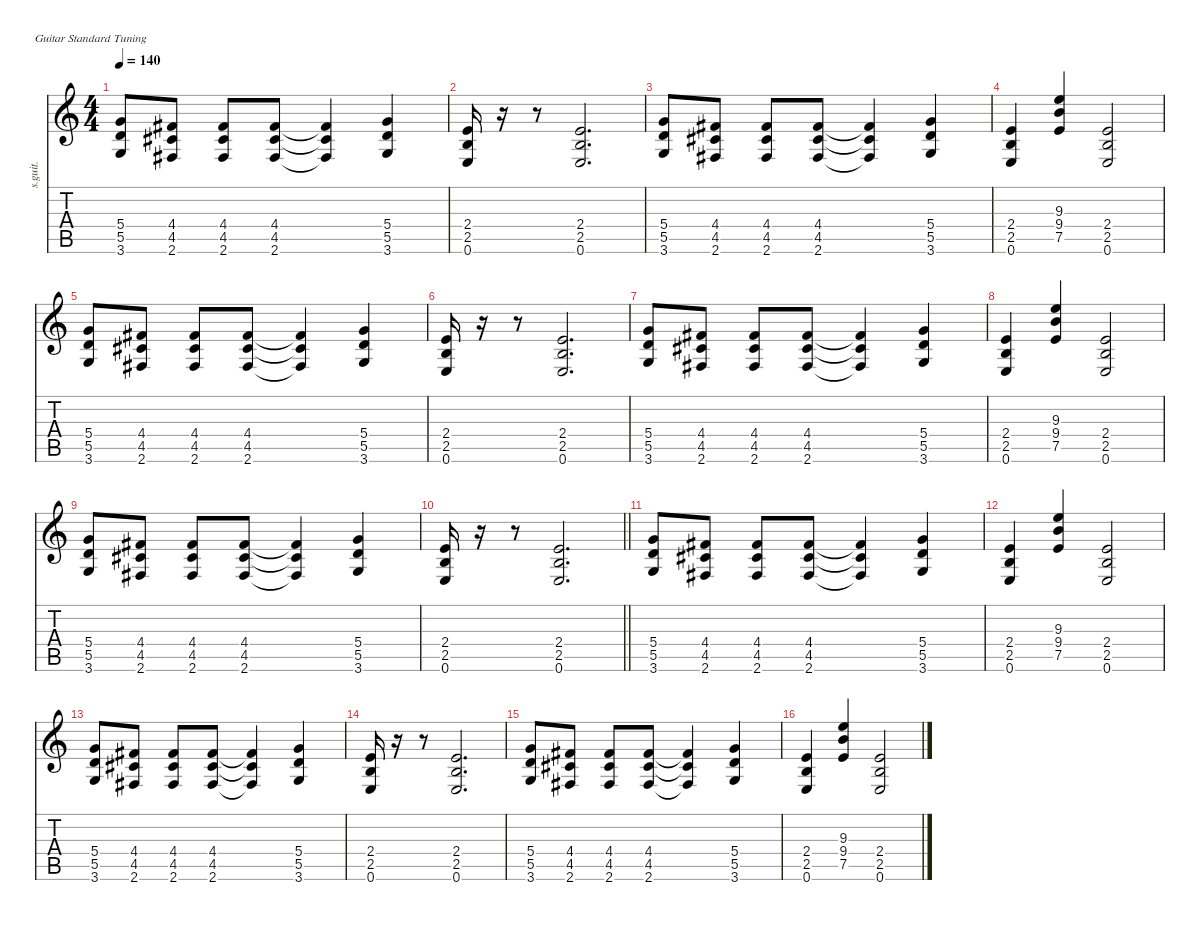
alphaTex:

\defaultSystemsLayout 4
\hideDynamics
\bracketExtendMode nobrackets
\otherSystemsTrackNameOrientation horizontal
\track ("gtr. III" "s.guit.") {defaultSystemsLayout 8 instrument acousticguitarsteel}
\staff {score tabs}
\tuning (E4 B3 G3 D3 A2 E2)
\ts (4 4)
\tempo 140
\clef g2
\ks c
(5.4 5.5 3.6).8{dy f beam Up} (4.4{acc #} 4.5{acc #} 2.6{acc #}).8{beam Up} (4.4{acc #} 4.5{acc #} 2.6{acc #}).8{beam Up} (4.4{acc #} 4.5{acc #} 2.6{acc #}).8{beam Up} (4.4{t acc #} 4.5{t acc #} 2.6{t acc #}).4{beam Up} (5.4 5.5 3.6).4{beam Up} |
(2.4 2.5 0.6).16{beam Up} r.16{beam Up} r.8{beam Up} (2.4 2.5 0.6).2{d beam Up} |
(5.4 5.5 3.6).8{beam Up} (4.4{acc #} 4.5{acc #} 2.6{acc #}).8{beam Up} (4.4{acc #} 4.5{acc #} 2.6{acc #}).8{beam Up} (4.4{acc #} 4.5{acc #} 2.6{acc #}).8{beam Up} (4.4{t acc #} 4.5{t acc #} 2.6{t acc #}).4{beam Up} (5.4 5.5 3.6).4{beam Up} |
(2.4 2.5 0.6).4{beam Up} (9.3 9.4 7.5).4{beam Up} (2.4 2.5 0.6).2{beam Up} |
(5.4 5.5 3.6).8{beam Up} (4.4{acc #} 4.5{acc #} 2.6{acc #}).8{beam Up} (4.4{acc #} 4.5{acc #} 2.6{acc #}).8{beam Up} (4.4{acc #} 4.5{acc #} 2.6{acc #}).8{beam Up} (4.4{t acc #} 4.5{t acc #} 2.6{t acc #}).4{beam Up} (5.4 5.5 3.6).4{beam Up} |
(2.4 2.5 0.6).16{beam Up} r.16{beam Up} r.8{beam Up} (2.4 2.5 0.6).2{d beam Up} |
(5.4 5.5 3.6).8{beam Up} (4.4{acc #} 4.5{acc #} 2.6{acc #}).8{beam Up} (4.4{acc #} 4.5{acc #} 2.6{acc #}).8{beam Up} (4.4{acc #} 4.5{acc #} 2.6{acc #}).8{beam Up} (4.4{t acc #} 4.5{t acc #} 2.6{t acc #}).4{beam Up} (5.4 5.5 3.6).4{beam Up} |
(2.4 2.5 0.6).4{beam Up} (9.3 9.4 7.5).4{beam Up} (2.4 2.5 0.6).2{beam Up} |
(5.4 5.5 3.6).8{beam Up} (4.4{acc #} 4.5{acc #} 2.6{acc #}).8{beam Up} (4.4{acc #} 4.5{acc #} 2.6{acc #}).8{beam Up} (4.4{acc #} 4.5{acc #} 2.6{acc #}).8{beam Up} (4.4{t acc #} 4.5{t acc #} 2.6{t acc #}).4{beam Up} (5.4 5.5 3.6).4{beam Up} |
\barLineRight lightlight
(2.4 2.5 0.6).16{beam Up} r.16{beam Up} r.8{beam Up} (2.4 2.5 0.6).2{d beam Up} |
(5.4 5.5 3.6).8{beam Up} (4.4{acc #} 4.5{acc #} 2.6{acc #}).8{beam Up} (4.4{acc #} 4.5{acc #} 2.6{acc #}).8{beam Up} (4.4{acc #} 4.5{acc #} 2.6{acc #}).8{beam Up} (4.4{t acc #} 4.5{t acc #} 2.6{t acc #}).4{beam Up} (5.4 5.5 3.6).4{beam Up} |
(2.4 2.5 0.6).4{beam Up} (9.3 9.4 7.5).4{beam Up} (2.4 2.5 0.6).2{beam Up} |
(5.4 5.5 3.6).8{beam Up} (4.4{acc #} 4.5{acc #} 2.6{acc #}).8{beam Up} (4.4{acc #} 4.5{acc #} 2.6{acc #}).8{beam Up} (4.4{acc #} 4.5{acc #} 2.6{acc #}).8{beam Up} (4.4{t acc #} 4.5{t acc #} 2.6{t acc #}).4{beam Up} (5.4 5.5 3.6).4{beam Up} |
(2.4 2.5 0.6).16{beam Up} r.16{beam Up} r.8{beam Up} (2.4 2.5 0.6).2{d beam Up} |
(5.4 5.5 3.6).8{beam Up} (4.4{acc #} 4.5{acc #} 2.6{acc #}).8{beam Up} (4.4{acc #} 4.5{acc #} 2.6{acc #}).8{beam Up} (4.4{acc #} 4.5{acc #} 2.6{acc #}).8{beam Up} (4.4{t acc #} 4.5{t acc #} 2.6{t acc #}).4{beam Up} (5.4 5.5 3.6).4{beam Up} |
(2.4 2.5 0.6).4{beam Up} (9.3 9.4 7.5).4{beam Up} (2.4 2.5 0.6).2{beam Up}
